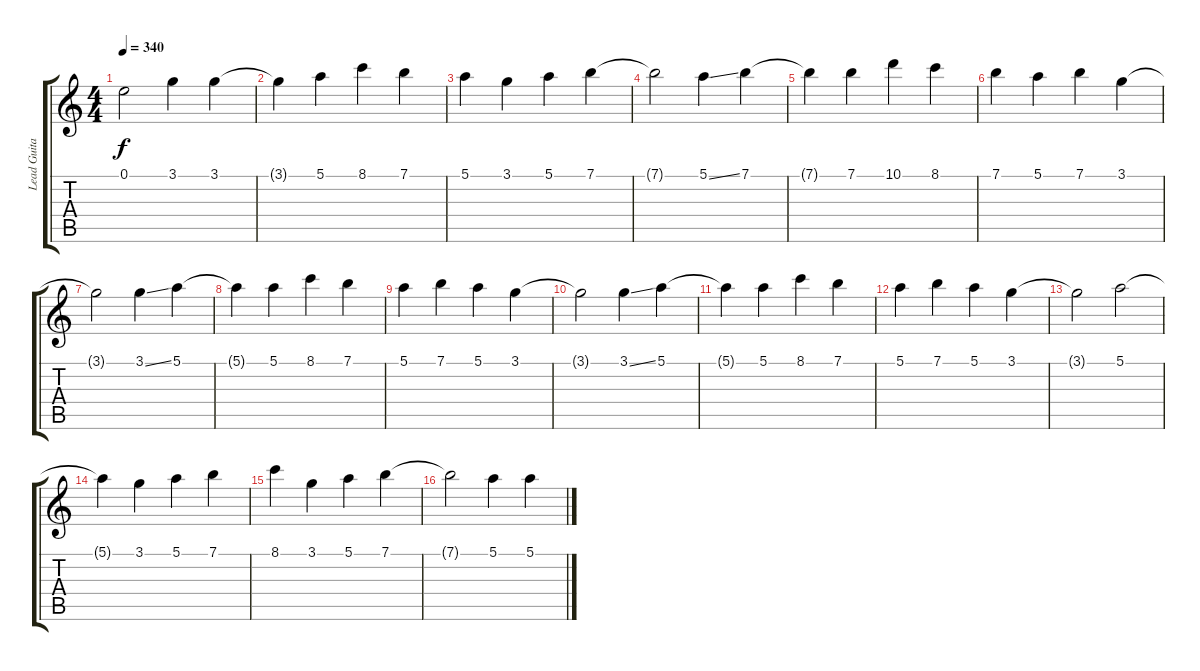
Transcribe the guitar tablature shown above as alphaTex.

\track ("Lead Guitar" "Lead Guita") {instrument acousticguitarsteel}
\staff {score tabs}
\tuning (E4 B3 G3 D3 A2 E2) {hide}
\ts (4 4)
\tempo 340
\clef g2
\ks c
0.1.2{dy f} 3.1.4 3.1.4 |
3.1{t}.4 5.1.4 8.1.4 7.1.4 |
5.1.4 3.1.4 5.1.4 7.1.4 |
7.1{t}.2 5.1{ss}.4 7.1.4 |
7.1{t}.4 7.1.4 10.1.4 8.1.4 |
7.1.4 5.1.4 7.1.4 3.1.4 |
3.1{t}.2 3.1{ss}.4 5.1.4 |
5.1{t}.4 5.1.4 8.1.4 7.1.4 |
5.1.4 7.1.4 5.1.4 3.1.4 |
3.1{t}.2 3.1{ss}.4 5.1.4 |
5.1{t}.4 5.1.4 8.1.4 7.1.4 |
5.1.4 7.1.4 5.1.4 3.1.4 |
3.1{t}.2 5.1.2 |
5.1{t}.4 3.1.4 5.1.4 7.1.4 |
8.1.4 3.1.4 5.1.4 7.1.4 |
7.1{t}.2 5.1.4 5.1.4
